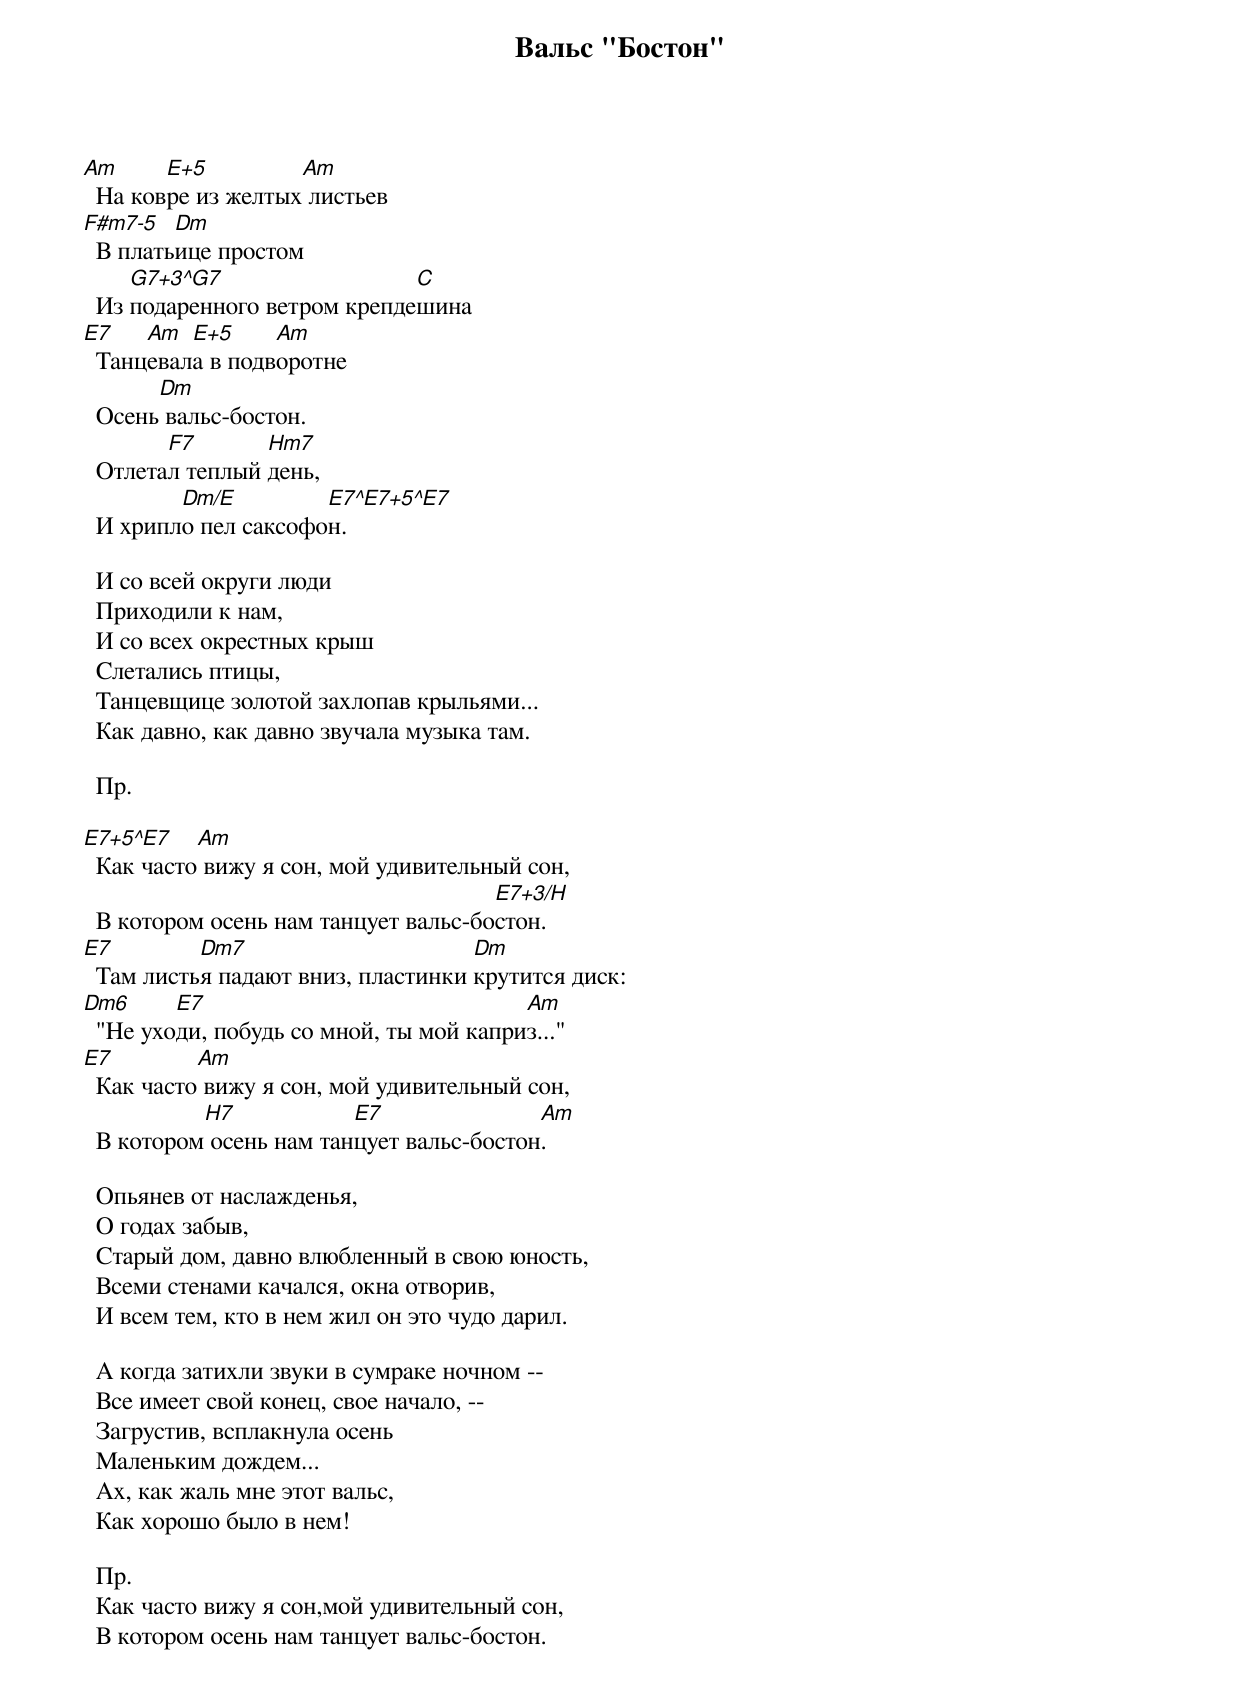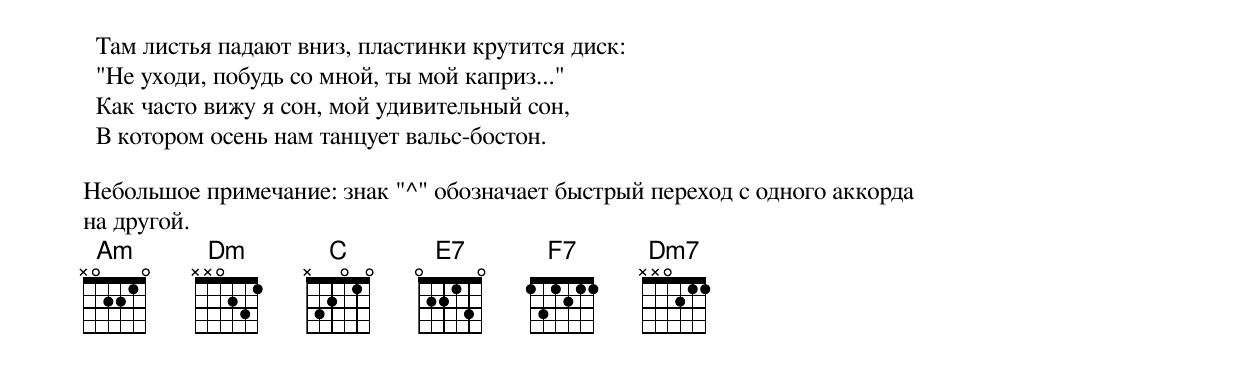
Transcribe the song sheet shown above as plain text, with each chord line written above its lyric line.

Вальс "Бостон"

Am      E+5         Am
  Hа ковре из желтых листьев
F#m7-5   Dm
  В платьице простом
     G7+3^G7                  C
  Из подаренного ветром крепдешина
E7    Am  E+5     Am
  Танцевала в подворотне
       Dm
  Осень вальс-бостон.
        F7       Hm7
  Отлетал теплый день,
         Dm/E         E7^E7+5^E7
  И хрипло пел саксофон.

  И со всей округи люди
  Приходили к нам,
  И со всех окрестных крыш
  Слетались птицы,
  Танцевщице золотой захлопав крыльями...
  Как давно, как давно звучала музыка там.

  Пр.

E7+5^E7    Am
  Как часто вижу я сон, мой удивительный сон,
                                      E7+3/H
  В котором осень нам танцует вальс-бостон.
E7         Dm7                      Dm
  Там листья падают вниз, пластинки крутится диск:
Dm6      E7                              Am
  "Hе уходи, побудь со мной, ты мой каприз..."
E7         Am
  Как часто вижу я сон, мой удивительный сон,
           H7            E7               Am
  В котором осень нам танцует вальс-бостон.

  Опьянев от наслажденья,
  О годах забыв,
  Старый дом, давно влюбленный в свою юность,
  Всеми стенами качался, окна отворив,
  И всем тем, кто в нем жил он это чудо дарил.

  А когда затихли звуки в сумраке ночном --
  Все имеет свой конец, свое начало, --
  Загрустив, всплакнула осень
  Маленьким дождем...
  Ах, как жаль мне этот вальс,
  Как хорошо было в нем!

  Пр.
  Как часто вижу я сон,мой удивительный сон,
  В котором осень нам танцует вальс-бостон.
  Там листья падают вниз, пластинки крутится диск:
  "Hе уходи, побудь со мной, ты мой каприз..."
  Как часто вижу я сон, мой удивительный сон,
  В котором осень нам танцует вальс-бостон.

Hебольшое примечание: знак "^" обозначает быстрый переход с одного аккорда
на другой.
